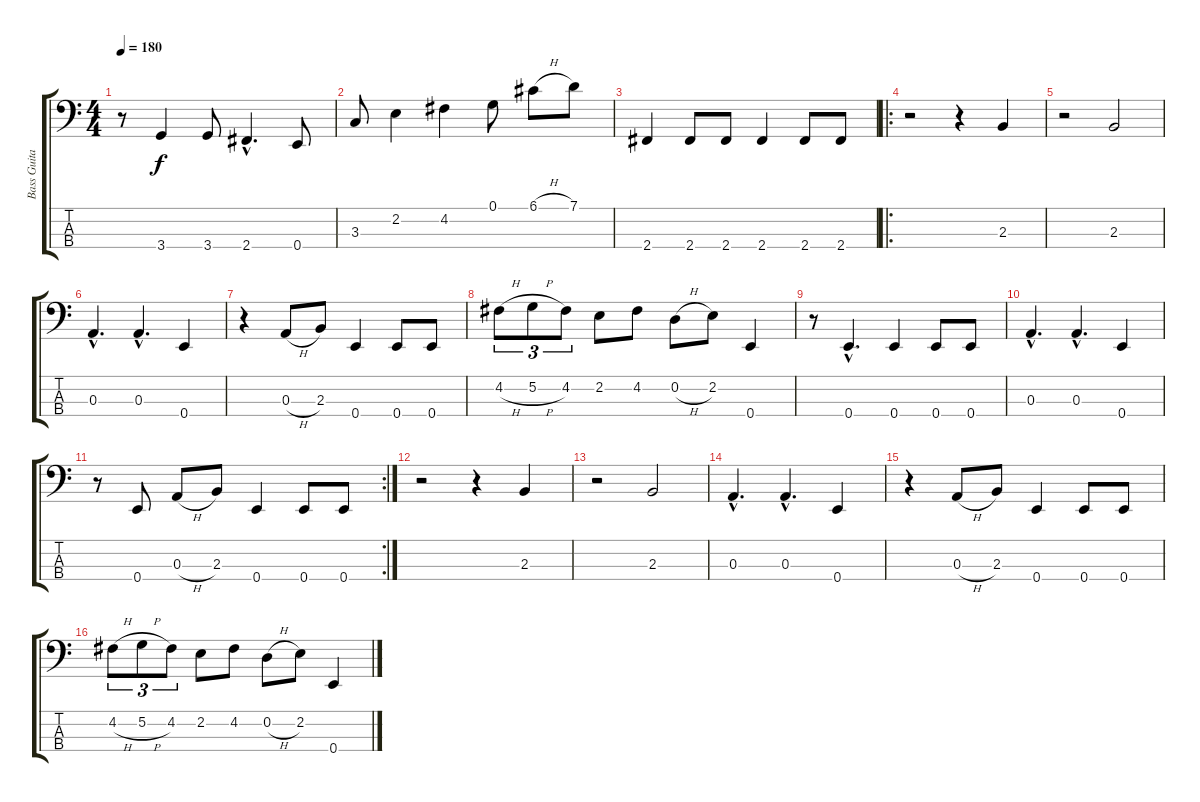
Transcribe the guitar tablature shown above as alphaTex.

\track ("Bass Guitar" "Bass Guita") {instrument electricbassfinger}
\staff {score tabs}
\tuning (G2 D2 A1 E1) {hide}
\ts (4 4)
\tempo 180
\clef f4
\ks c
r.8{dy f} 3.4.4 3.4.8 2.4{hac}.4{d} 0.4.8 |
3.3.8 2.2.4 4.2.4 0.1.8 6.1{h}.8 7.1.8 |
2.4.4 2.4.8 2.4.8 2.4.4 2.4.8 2.4.8 |
\ro
r.2 r.4 2.3.4 |
r.2 2.3.2 |
0.3{hac}.4{d} 0.3{hac}.4{d} 0.4.4 |
r.4 0.3{h}.8 2.3.8 0.4.4 0.4.8 0.4.8 |
4.2{h}.8{tu (3 2)} 5.2{h}.8{tu (3 2)} 4.2.8{tu (3 2)} 2.2.8 4.2.8 0.2{h}.8 2.2.8 0.4.4 |
r.8 0.4{hac}.4{d} 0.4.4 0.4.8 0.4.8 |
0.3{hac}.4{d} 0.3{hac}.4{d} 0.4.4 |
\rc 2
r.8 0.4.8 0.3{h}.8 2.3.8 0.4.4 0.4.8 0.4.8 |
r.2 r.4 2.3.4 |
r.2 2.3.2 |
0.3{hac}.4{d} 0.3{hac}.4{d} 0.4.4 |
r.4 0.3{h}.8 2.3.8 0.4.4 0.4.8 0.4.8 |
4.2{h}.8{tu (3 2)} 5.2{h}.8{tu (3 2)} 4.2.8{tu (3 2)} 2.2.8 4.2.8 0.2{h}.8 2.2.8 0.4.4
